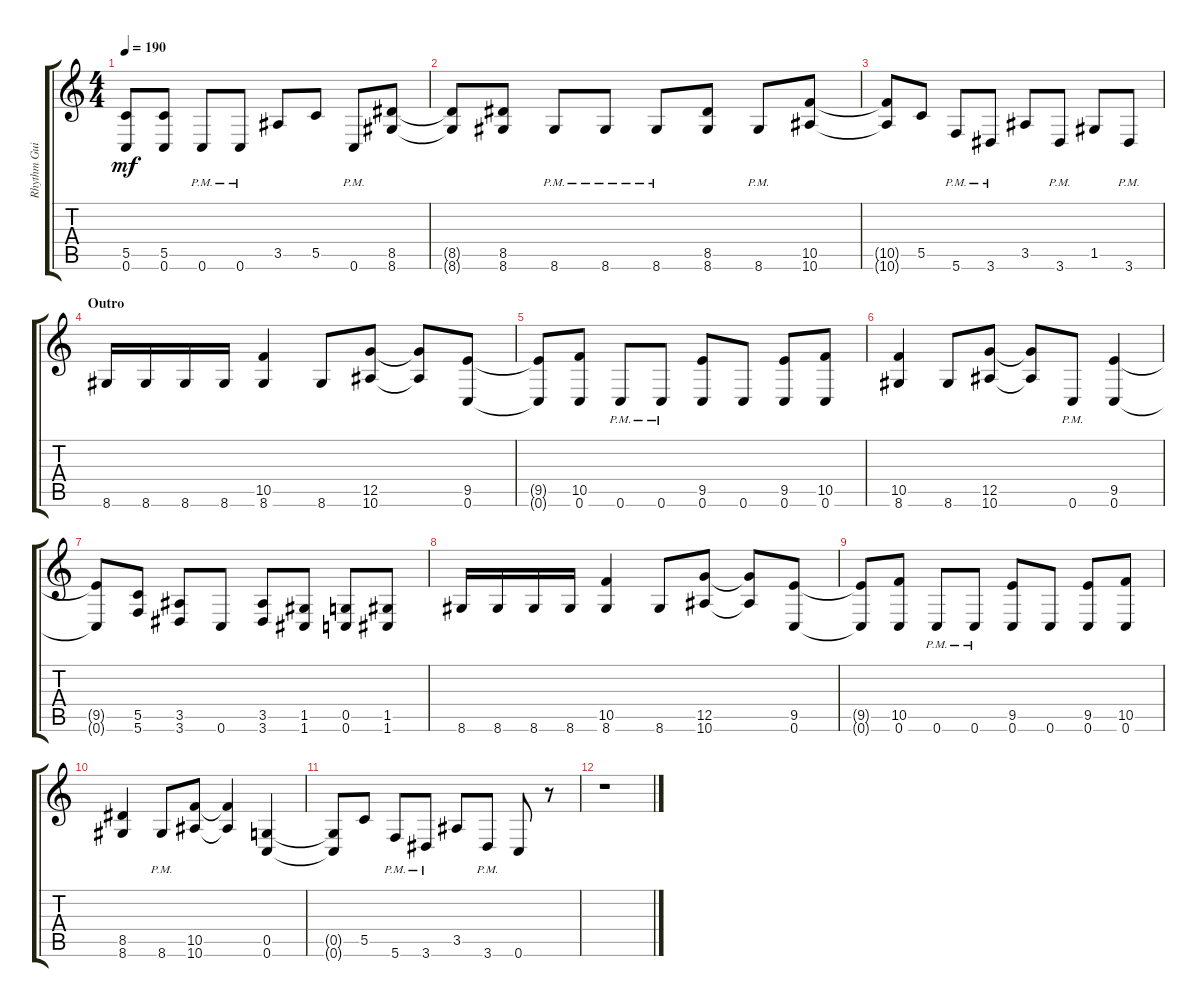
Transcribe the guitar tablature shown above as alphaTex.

\track ("Rhythm Guitar" "Rhythm Gui") {instrument distortionguitar}
\staff {score tabs}
\tuning (D4 A3 F3 C3 G2 C2) {hide}
\ts (4 4)
\tempo 190
\clef g2
\ks c
(5.5{t} 0.6{t}).8{dy mf} (5.5 0.6).8 0.6{pm}.8 0.6{pm}.8 3.5.8 5.5.8 0.6{pm}.8 (8.5 8.6).8 |
(8.5{t} 8.6{t}).8 (8.5 8.6).8 8.6{pm}.8 8.6{pm}.8 8.6{pm}.8 (8.5 8.6).8 8.6{pm}.8 (10.5 10.6).8 |
(10.5{t} 10.6{t}).8 5.5.8 5.6{pm}.8 3.6{pm}.8 3.5.8 3.6{pm}.8 1.5.8 3.6{pm}.8 |
\section ("" "Outro")
8.6.16 8.6.16 8.6.16 8.6.16 (10.5 8.6).4 8.6.8 (12.5 10.6).8 (12.5{t} 10.6{t}).8 (9.5 0.6).8 |
(9.5{t} 0.6{t}).8 (10.5 0.6).8 0.6{pm}.8 0.6{pm}.8 (9.5 0.6).8 0.6.8 (9.5 0.6).8 (10.5 0.6).8 |
(10.5 8.6).4 8.6.8 (12.5 10.6).8 (12.5{t} 10.6{t}).8 0.6{pm}.8 (9.5 0.6).4 |
(9.5{t} 0.6{t}).8 (5.5 5.6).8 (3.5 3.6).8 0.6.8 (3.5 3.6).8 (1.5 1.6).8 (0.5 0.6).8 (1.5 1.6).8 |
8.6.16 8.6.16 8.6.16 8.6.16 (10.5 8.6).4 8.6.8 (12.5 10.6).8 (12.5{t} 10.6{t}).8 (9.5 0.6).8 |
(9.5{t} 0.6{t}).8 (10.5 0.6).8 0.6{pm}.8 0.6{pm}.8 (9.5 0.6).8 0.6.8 (9.5 0.6).8 (10.5 0.6).8 |
(8.5 8.6).4 8.6{pm}.8 (10.5 10.6).8 (10.5{t} 10.6{t}).4 (0.5 0.6).4 |
(0.5{t} 0.6{t}).8 5.5.8 5.6{pm}.8 3.6{pm}.8 3.5.8 3.6{pm}.8 0.6.8 r.8 |
r.1
